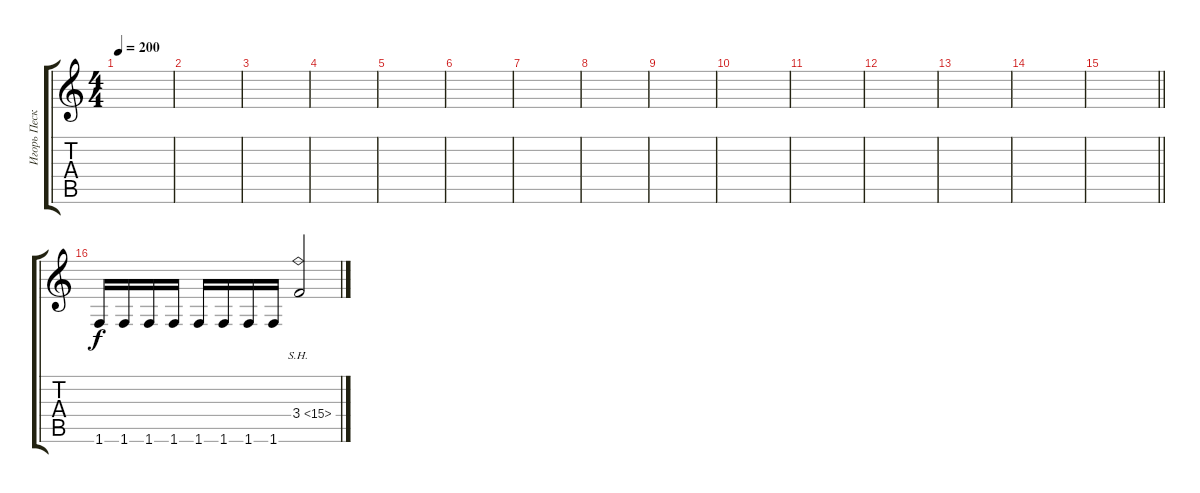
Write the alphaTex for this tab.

\track ("Игорь Пескарёв" "Игорь Песк") {instrument distortionguitar}
\staff {score tabs}
\tuning (E4 B3 G3 D3 A2 E2) {hide}
\ts (4 4)
\tempo 200
\clef g2
\ks c
|
|
|
|
|
|
|
|
|
|
|
|
|
|
\barLineRight lightlight
|
1.6.16{balance 16} 1.6.16 1.6.16 1.6.16 1.6.16 1.6.16 1.6.16 1.6.16 3.4{sh 12}.2
